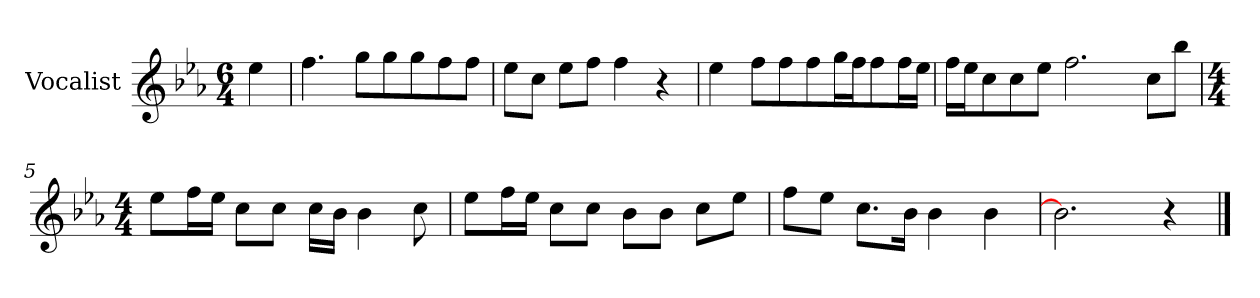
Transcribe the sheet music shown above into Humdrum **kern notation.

**kern
*part1
*staff1
*I"Vocalist
*k[b-e-a-]
*E-:
*M6/4
=
4ee-
=1
4.ff
8ggL
8gg
8gg
8ff
8ffJ
=2
8ee-L
8ccJ
8ee-L
8ffJ
4ff
4r
=3
4ee-
8ffL
8ff
8ff
16ggL
16ffJ
8ff
16ffL
16ee-JJ
=4
16ffLL
16ee-J
8cc
8cc
8ee-J
2.ff
8ccL
8bb-J
=5
*M4/4
8ee-L
16ffL
16ee-JJ
8ccL
8ccJ
16ccLL
16b-JJ
4b-
8cc
=6
8ee-L
16ffL
16ee-JJ
8ccL
8ccJ
8b-L
8b-J
8ccL
8ee-J
=7
8ffL
8ee-J
8.ccL
16b-Jk
4b-
4b-
=8
2.b-]
4r
==
*-
